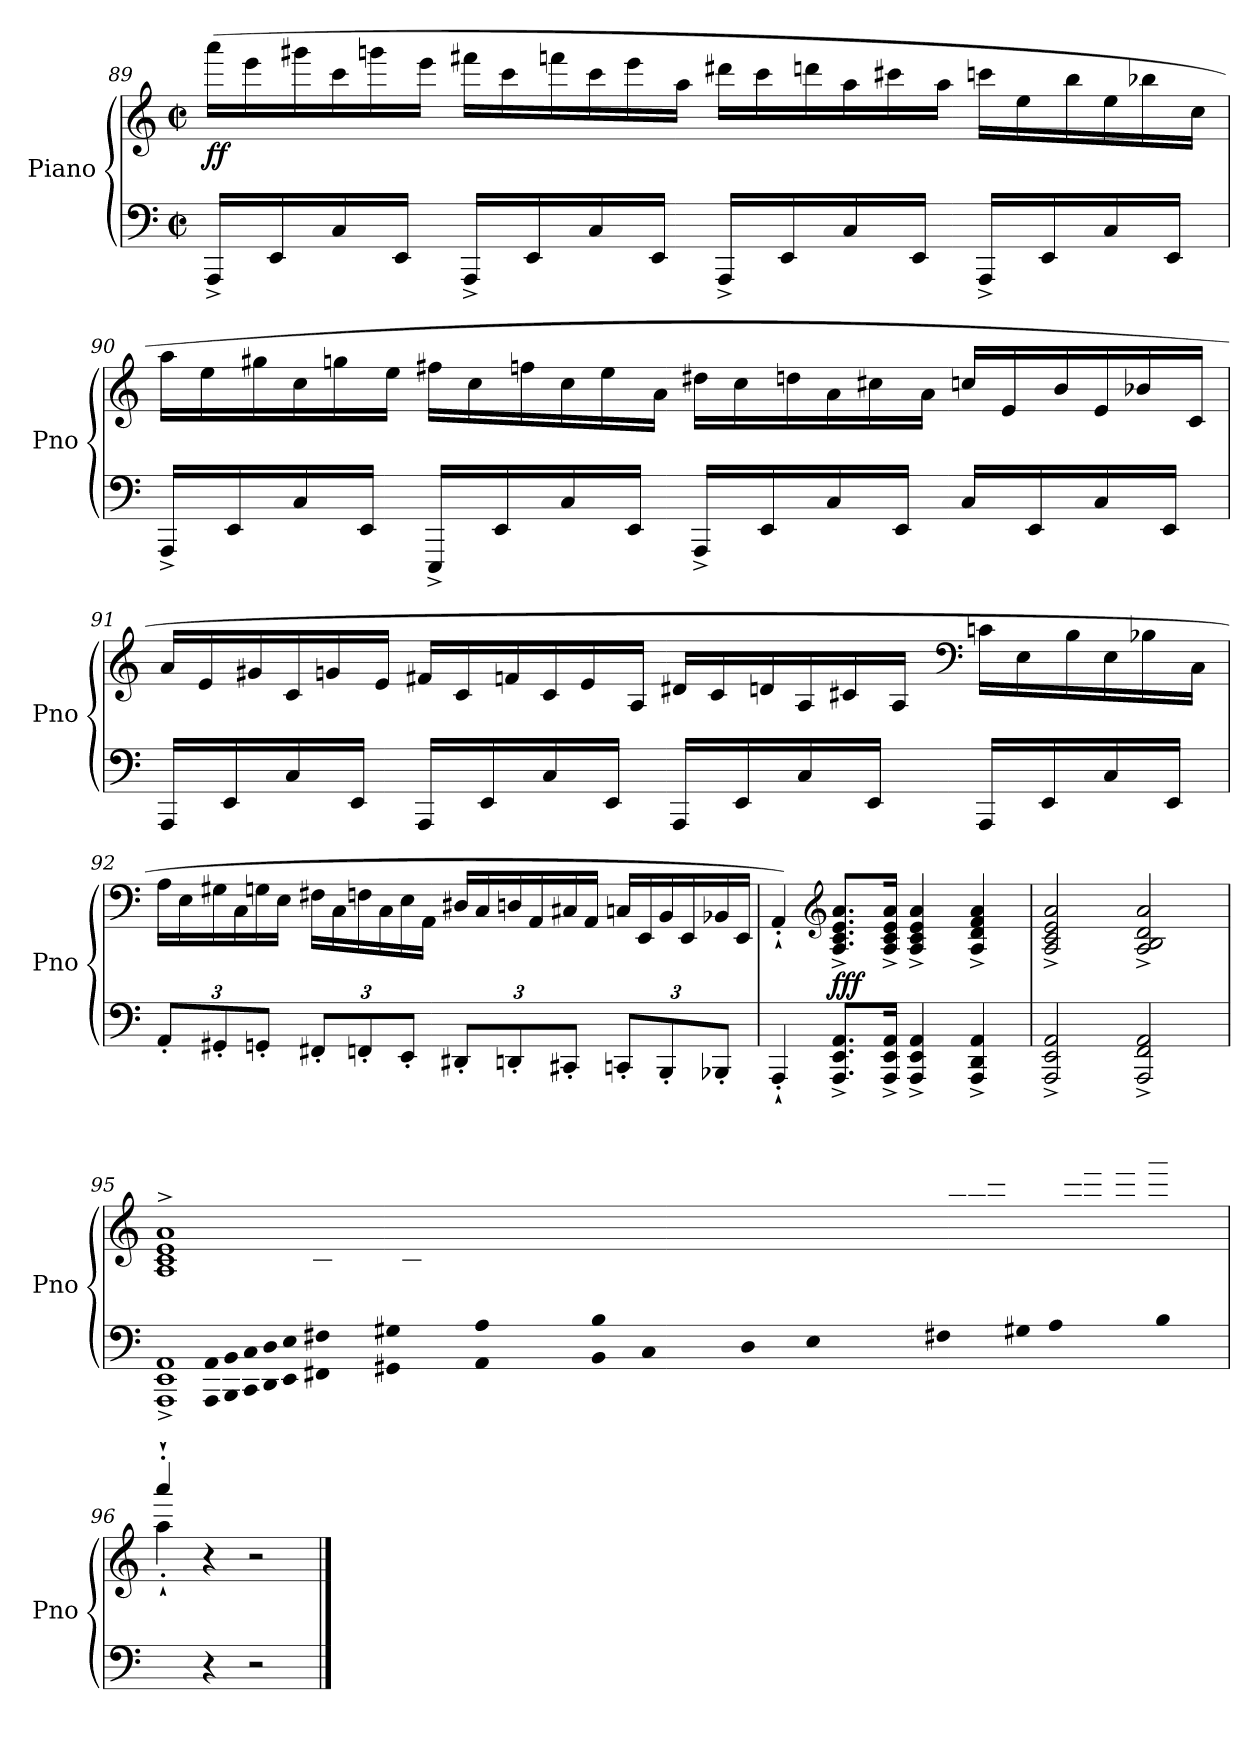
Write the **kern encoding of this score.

**kern	**kern	**dynam
*part1	*part1	*part1
*staff2	*staff1	*staff1/2
*I"Piano	*	*
*I'Pno	*	*
!!LO:LB:g=z
*clefF4	*clefG2	*
*k[]	*k[]	*
*M4/4	*M4/4	*
*met(c|)	*met(c|)	*
*	*Xtuplet	*
=89	=89	=89
!	!	!LO:DY:b
16AAA^/LL	(>24aaa\LL	ff
.	24eee\	.
16EE/	.	.
.	24ggg#X\	.
16C/	24ccc\	.
.	24gggn\	.
16EE/JJ	.	.
.	24eee\JJ	.
16AAA^/LL	24fff#X\LL	.
.	24ccc\	.
16EE/	.	.
.	24fffn\	.
16C/	24ccc\	.
.	24eee\	.
16EE/JJ	.	.
.	24aa\JJ	.
16AAA^/LL	24ddd#X\LL	.
.	24ccc\	.
16EE/	.	.
.	24dddn\	.
16C/	24aa\	.
.	24ccc#X\	.
16EE/JJ	.	.
.	24aa\JJ	.
16AAA^/LL	24cccn\LL	.
.	24ee\	.
16EE/	.	.
.	24bb\	.
16C/	24ee\	.
.	24bb-X\	.
16EE/JJ	.	.
.	24cc\JJ	.
!!LO:PB:g=z
=90	=90	=90
16AAA^/LL	24aa\LL	.
.	24ee\	.
16EE/	.	.
.	24gg#X\	.
16C/	24cc\	.
.	24ggn\	.
16EE/JJ	.	.
.	24ee\JJ	.
16EEE^/LL	24ff#X\LL	.
.	24cc\	.
16EE/	.	.
.	24ffn\	.
16C/	24cc\	.
.	24ee\	.
16EE/JJ	.	.
.	24a\JJ	.
16AAA^/LL	24dd#X\LL	.
.	24cc\	.
16EE/	.	.
.	24ddn\	.
16C/	24a\	.
.	24cc#X\	.
16EE/JJ	.	.
.	24a\JJ	.
!	!	!LO:DY:b
16C/LL	24ccn/LL	other-dynamics
.	24e/	.
16EE/	.	.
.	24b/	.
16C/	24e/	.
.	24b-X/	.
16EE/JJ	.	.
.	24c/JJ	.
!!LO:LB:g=z
=91	=91	=91
16AAA/LL	24a/LL	.
.	24e/	.
16EE/	.	.
.	24g#X/	.
16C/	24c/	.
.	24gn/	.
16EE/JJ	.	.
.	24e/JJ	.
16AAA/LL	24f#X/LL	.
.	24c/	.
16EE/	.	.
.	24fn/	.
16C/	24c/	.
.	24e/	.
16EE/JJ	.	.
.	24A/JJ	.
16AAA/LL	24d#X/LL	.
.	24c/	.
16EE/	.	.
.	24dn/	.
16C/	24A/	.
.	24c#X/	.
16EE/JJ	.	.
.	24A/JJ	.
*	*clefF4	*
16AAA/LL	24cn\LL	.
.	24E\	.
16EE/	.	.
.	24B\	.
16C/	24E\	.
.	24B-X\	.
16EE/JJ	.	.
.	24C\JJ	.
!!LO:LB:g=z
=92	=92	=92
*Xbrackettup	*	*
!	!	!LO:DY:b=2
!	!	!LO:DY:n=1:b
12AA'/L	24A\LL	other-dynamics ff
.	24E\	.
12GG#X'/	24G#X\	.
.	24C\	.
12GGn'/J	24Gn\	.
.	24E\JJ	.
12FF#X'/L	24F#X\LL	.
.	24C\	.
12FFn'/	24Fn\	.
.	24C\	.
12EE'/J	24E\	.
.	24AA\JJ	.
12DD#X'/L	24D#X/LL	.
.	24C/	.
12DDn'/	24Dn/	.
.	24AA/	.
12CC#X'/J	24C#X/	.
.	24AA/JJ	.
12CCn'/L	24Cn/LL	.
.	24EE/	.
12BBB'/	24BB/	.
.	24EE/	.
12BBB-X'/J	24BB-X/	.
.	24EE/JJ	.
!!LO:LB:g=z
=93	=93	=93
4AAA'`/	4AA'`/)	.
*	*clefG2	*
!	!	!LO:DY:b
8.AAA/^ 8.EE/^ 8.AA/^L	8.A/^ 8.c/^ 8.e/^ 8.a/^L	fff
16AAA/^ 16EE/^ 16AA/^Jk	16A/^ 16c/^ 16e/^ 16a/^Jk	.
4AAA/^ 4EE/^ 4AA/^	4A/^ 4c/^ 4e/^ 4a/^	.
4AAA/^ 4DD/^ 4AA/^	4A/^ 4d/^ 4f/^ 4a/^	.
=94	=94	=94
2AAA/^ 2EE/^ 2AA/^	2A/^ 2c/^ 2e/^ 2a/^	.
2AAA/^ 2FF/^ 2AA/^	2A/^ 2B/^ 2d/^ 2a/^	.
=95	=95	=95
*^	*^	*
*	*^	*	*^	*
4ryy	1AAA^ 1EE^ 1AA^	4ryy	1A^ 1c^ 1e^ 1a^	1920%941ryy	96%65ryy	.
*Xtuplet	*	*	*	*	*	*
!LO:N:vis=8	!	!LO:N:vis=8	!	!	!	!
(>640%17AA/L	.	(>640%17AAA\L	.	.	.	.
!LO:N:vis=8	!	!LO:N:vis=8	!	!	!	!
640%17BB/	.	640%17BBB\	.	.	.	.
!LO:N:vis=8	!	!LO:N:vis=8	!	!	!	!
640%17C/	.	640%17CC\	.	.	.	.
!LO:N:vis=8	!	!LO:N:vis=8	!	!	!	!
640%17D/	.	640%17DD\	.	.	.	.
1920ryy	.	1920ryy	.	.	.	.
!LO:N:vis=8	!	!LO:N:vis=8	!	!	!	!
640%17E/	.	640%17EE\	.	.	.	.
!LO:N:vis=8	!	!LO:N:vis=8	!	!	!	!
640%17F#X/	.	640%17FF#X\	.	.	.	.
!LO:N:vis=8	!	!LO:N:vis=8	!	!	!	!
640%17G#X/	.	640%17GG#X\	.	.	.	.
!LO:N:vis=8	!	!LO:N:vis=8	!	!	!	!
640%17A/	.	640%17AA\	.	.	.	.
1920ryy	.	1920ryy	.	.	.	.
!LO:N:vis=8	!	!LO:N:vis=8	!	!	!	!
640%17B/	.	640%17BB\	.	.	.	.
!	!	!LO:N:vis=8	!	!LO:N:vis=8	!	!
1920%979ryy	.	640%17C\	.	640%17c/	.	.
!	!	!LO:N:vis=8	!	!LO:N:vis=8	!	!
.	.	640%17D\	.	640%17d/	.	.
!	!	!LO:N:vis=8	!	!LO:N:vis=8	!	!
.	.	640%17E\	.	640%17e/	.	.
.	.	1920ryy	.	1920ryy	.	.
!	!	!LO:N:vis=8	!	!LO:N:vis=8	!	!
.	.	640%17F#X\	.	640%17f#X/	.	.
!	!	!LO:N:vis=8	!	!LO:N:vis=8	!	!
.	.	640%17G#X\	.	640%17g#X/	.	.
!	!	!LO:N:vis=8	!	!LO:N:vis=8	!	!
.	.	640%17A\	.	640%17a/	.	.
!	!	!LO:N:vis=8	!	!LO:N:vis=8	!	!
.	.	640%17B\	.	640%17b/	.	.
.	.	640%207ryy	.	1920ryy	.	.
!	!	!	!	!LO:N:vis=8	!LO:N:vis=8	!
.	.	.	.	640%17cc/	640%17c\	.
!	!	!	!	!LO:N:vis=8	!LO:N:vis=8	!
.	.	.	.	640%17dd/	640%17d\	.
!	!	!	!	!LO:N:vis=8	!LO:N:vis=8	!
.	.	.	.	640%17ee/	640%17e\	.
!	!	!	!	!LO:N:vis=8	!LO:N:vis=8	!
.	.	.	.	640%17ff#X/	640%17f#X\	.
.	.	.	.	1920ryy	1920ryy	.
!	!	!	!	!LO:N:vis=8	!LO:N:vis=8	!
.	.	.	.	640%17gg#X/	640%17g#X\	.
!	!	!	!	!LO:N:vis=8	!LO:N:vis=8	!
.	.	.	.	640%17aa/	640%17a\	.
!	!	!	!	!LO:N:vis=8	!LO:N:vis=8	!
.	.	.	.	640%17bb/	640%17b\	.
!	!	!	!	!LO:N:vis=8	!LO:N:vis=8	!
.	.	.	.	640%17ccc/	640%17cc\	.
.	.	.	.	1920ryy	1920ryy	.
!	!	!	!	!LO:N:vis=8	!LO:N:vis=8	!
.	.	.	.	640%17ddd/	640%17dd\	.
!	!	!	!	!LO:N:vis=8	!LO:N:vis=8	!
.	.	.	.	640%17eee/	640%17ee\	.
!	!	!	!	!LO:N:vis=8	!LO:N:vis=8	!
.	.	.	.	640%17fff#X/	640%17ff#X\	.
!	!	!	!	!LO:N:vis=8	!LO:N:vis=8	!
.	.	.	.	640%17ggg#X/J	640%17gg#X\J	.
.	.	.	.	320ryy	320ryy	.
*v	*v	*v	*	*	*	*
*	*	*v	*v	*
=96	=96	=96	=96
4ryy	4aaa'`/)	4aa'`\)	.
4r	4r	2.ryy	.
2r	2r	.	.
*	*v	*v	*
==	==	==
*-	*-	*-
